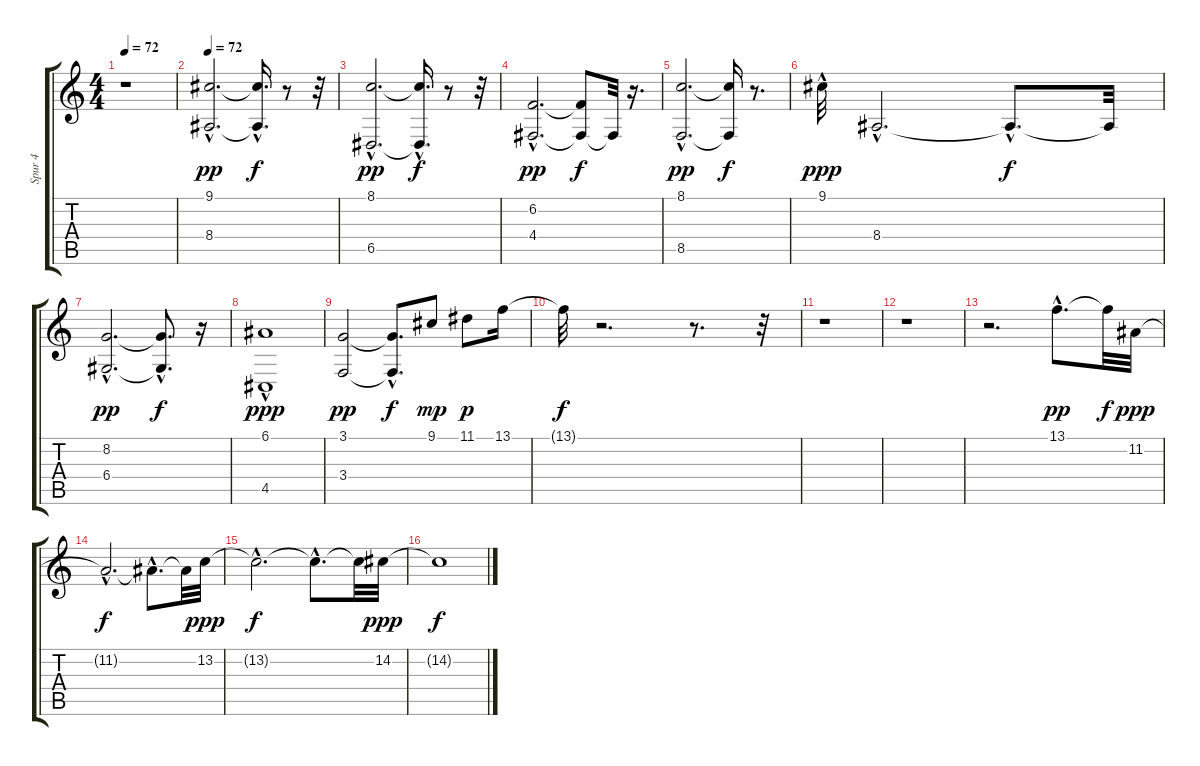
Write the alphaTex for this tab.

\track ("Spur 4" "Spur 4") {instrument stringensemble1}
\staff {score tabs}
\tuning (E4 B3 G3 D3 A2 E2) {hide}
\ts (4 4)
\tempo 72
\clef g2
\ks c
r.1{dy pp instrument stringensemble1} |
\tempo 72
(9.1{hac} 8.4{hac}).2{d} (9.1{t} 8.4{hac t}).16{d dy f} r.8 r.32 |
(8.1{hac} 6.5{hac}).2{d dy pp} (8.1{hac t} 6.5{hac t}).16{d dy f} r.8 r.32 |
(6.2{hac} 4.4{hac}).2{d dy pp} (6.2{t} 4.4{t}).8{dy f} 4.4{t}.32 r.16{d} |
(8.1{hac} 8.5{hac}).2{d dy pp} (8.1{t} 8.5{t}).16{dy f} r.8{d} |
9.1{hac}.32{dy ppp} 8.4{hac}.2{d} 8.4{hac t}.8{d dy f} 8.4{t}.32 |
(8.2{hac} 6.4{hac}).2{d dy pp} (8.2{t} 6.4{hac t}).8{d dy f} r.16 |
(6.1{hac} 4.5).1{dy ppp} |
(3.1 3.4).2{dy pp} (3.1{hac t} 3.4{hac t}).8{d dy f} 9.1.8{dy mp} 11.1.8{dy p} 13.1.16 |
13.1{t}.32{dy f} r.2{d} r.8{d} r.32 |
r.1 |
r.1 |
r.2{d} 13.1{hac}.8{d dy pp} 13.1{t}.32{dy f} 11.2.32{dy ppp} |
11.2{hac t}.2{d dy f} 11.2{hac t}.8{d} 11.2{t}.32 13.2.32{dy ppp} |
13.2{hac t}.2{d dy f} 13.2{hac t}.8{d} 13.2{t}.32 14.2.32{dy ppp} |
14.2{t}.1{dy f}
